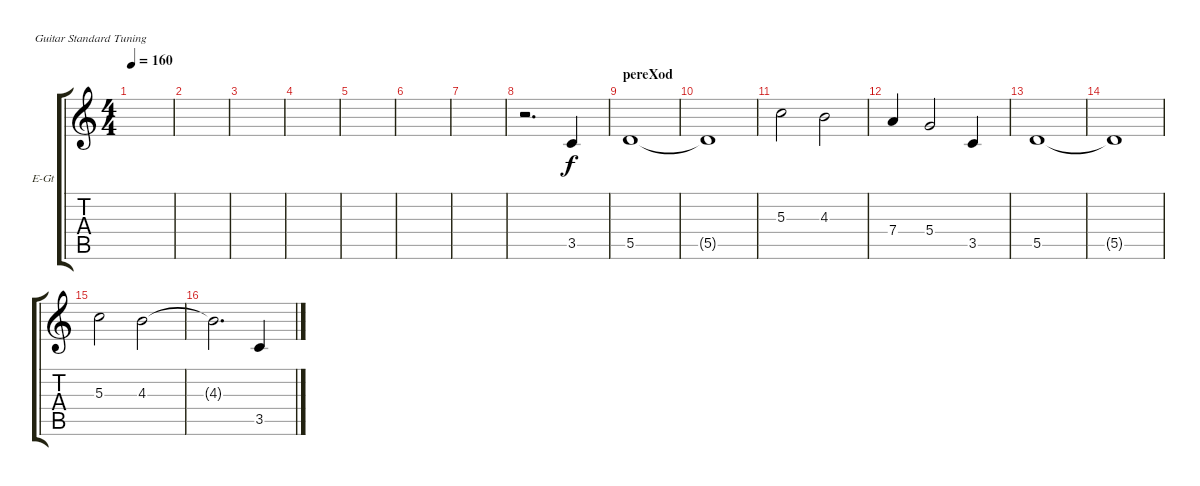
\defaultSystemsLayout 4
\bracketExtendMode groupsimilarinstruments
\firstSystemTrackNameOrientation horizontal
\otherSystemsTrackNameOrientation horizontal
\track ("Electric Guitar" "E-Gt") {instrument distortionguitar}
\staff {score tabs}
\tuning (E4 B3 G3 D3 A2 E2)
\ts (4 4)
\tempo 160
\clef g2
\scale
0.333333
\ks aminor
|
\scale
0.333333 |
\scale
0.333333 |
\scale
0.333333 |
\scale
0.333333 |
\scale
0.333333 |
\scale
0.333333 |
\scale
0.333333 r.2{d} 3.5.4 |
\section ("" "pereXod")
\scale
0.333333 5.5.1 |
\scale
0.333333 5.5{t}.1 |
\scale
0.333333 5.3.2 4.3.2 |
\scale
0.333333 7.4.4 5.4.2 3.5.4 |
\scale
0.333333 5.5.1 |
\scale
0.333333 5.5{t}.1 |
\scale
0.312821 5.3.2 4.3.2 |
\scale
0.312821 4.3{t}.2{d} 3.5.4
